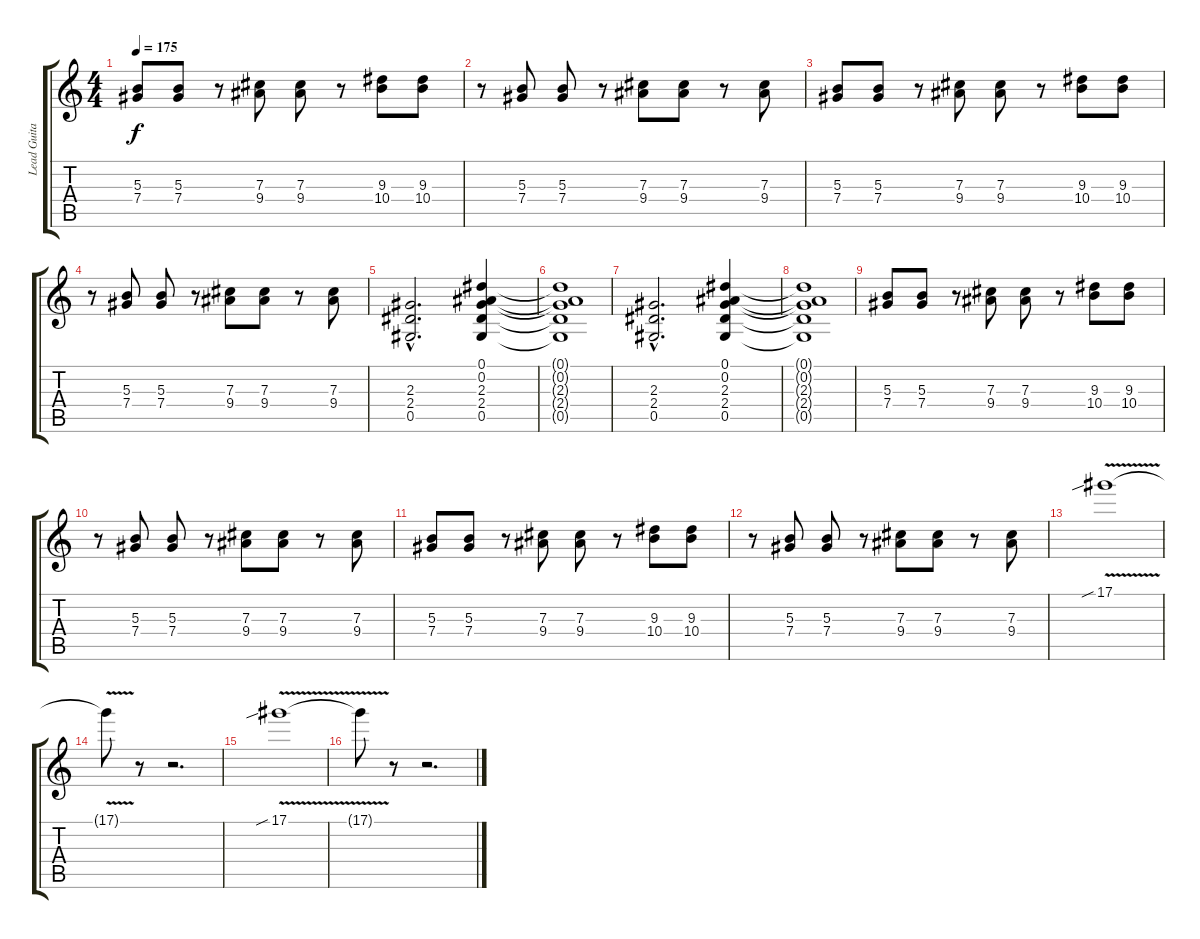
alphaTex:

\track ("Lead Guitar" "Lead Guita") {instrument overdrivenguitar}
\staff {score tabs}
\tuning (Eb4 Bb3 Gb3 Db3 Ab2 Db2) {hide}
\ts (4 4)
\tempo 175
\clef g2
\ks c
(5.3 7.4).8{dy f} (5.3 7.4).8 r.8 (7.3 9.4).8 (7.3 9.4).8 r.8 (9.3 10.4).8 (9.3 10.4).8 |
r.8 (5.3 7.4).8 (5.3 7.4).8 r.8 (7.3 9.4).8 (7.3 9.4).8 r.8 (7.3 9.4).8 |
(5.3 7.4).8 (5.3 7.4).8 r.8 (7.3 9.4).8 (7.3 9.4).8 r.8 (9.3 10.4).8 (9.3 10.4).8 |
r.8 (5.3 7.4).8 (5.3 7.4).8 r.8 (7.3 9.4).8 (7.3 9.4).8 r.8 (7.3 9.4).8 |
(2.3{hac} 2.4{hac} 0.5{hac}).2{d} (0.1 0.2 2.3 2.4 0.5).4 |
(0.1{t} 0.2{t} 2.3{t} 2.4{t} 0.5{t}).1 |
(2.3{hac} 2.4{hac} 0.5{hac}).2{d} (0.1 0.2 2.3 2.4 0.5).4 |
(0.1{t} 0.2{t} 2.3{t} 2.4{t} 0.5{t}).1 |
(5.3 7.4).8 (5.3 7.4).8 r.8 (7.3 9.4).8 (7.3 9.4).8 r.8 (9.3 10.4).8 (9.3 10.4).8 |
r.8 (5.3 7.4).8 (5.3 7.4).8 r.8 (7.3 9.4).8 (7.3 9.4).8 r.8 (7.3 9.4).8 |
(5.3 7.4).8 (5.3 7.4).8 r.8 (7.3 9.4).8 (7.3 9.4).8 r.8 (9.3 10.4).8 (9.3 10.4).8 |
r.8 (5.3 7.4).8 (5.3 7.4).8 r.8 (7.3 9.4).8 (7.3 9.4).8 r.8 (7.3 9.4).8 |
17.1{v sib}.1{volume 15} |
17.1{t}.8 r.8 r.2{d} |
17.1{v sib}.1{volume 15} |
17.1{t}.8 r.8 r.2{d}
